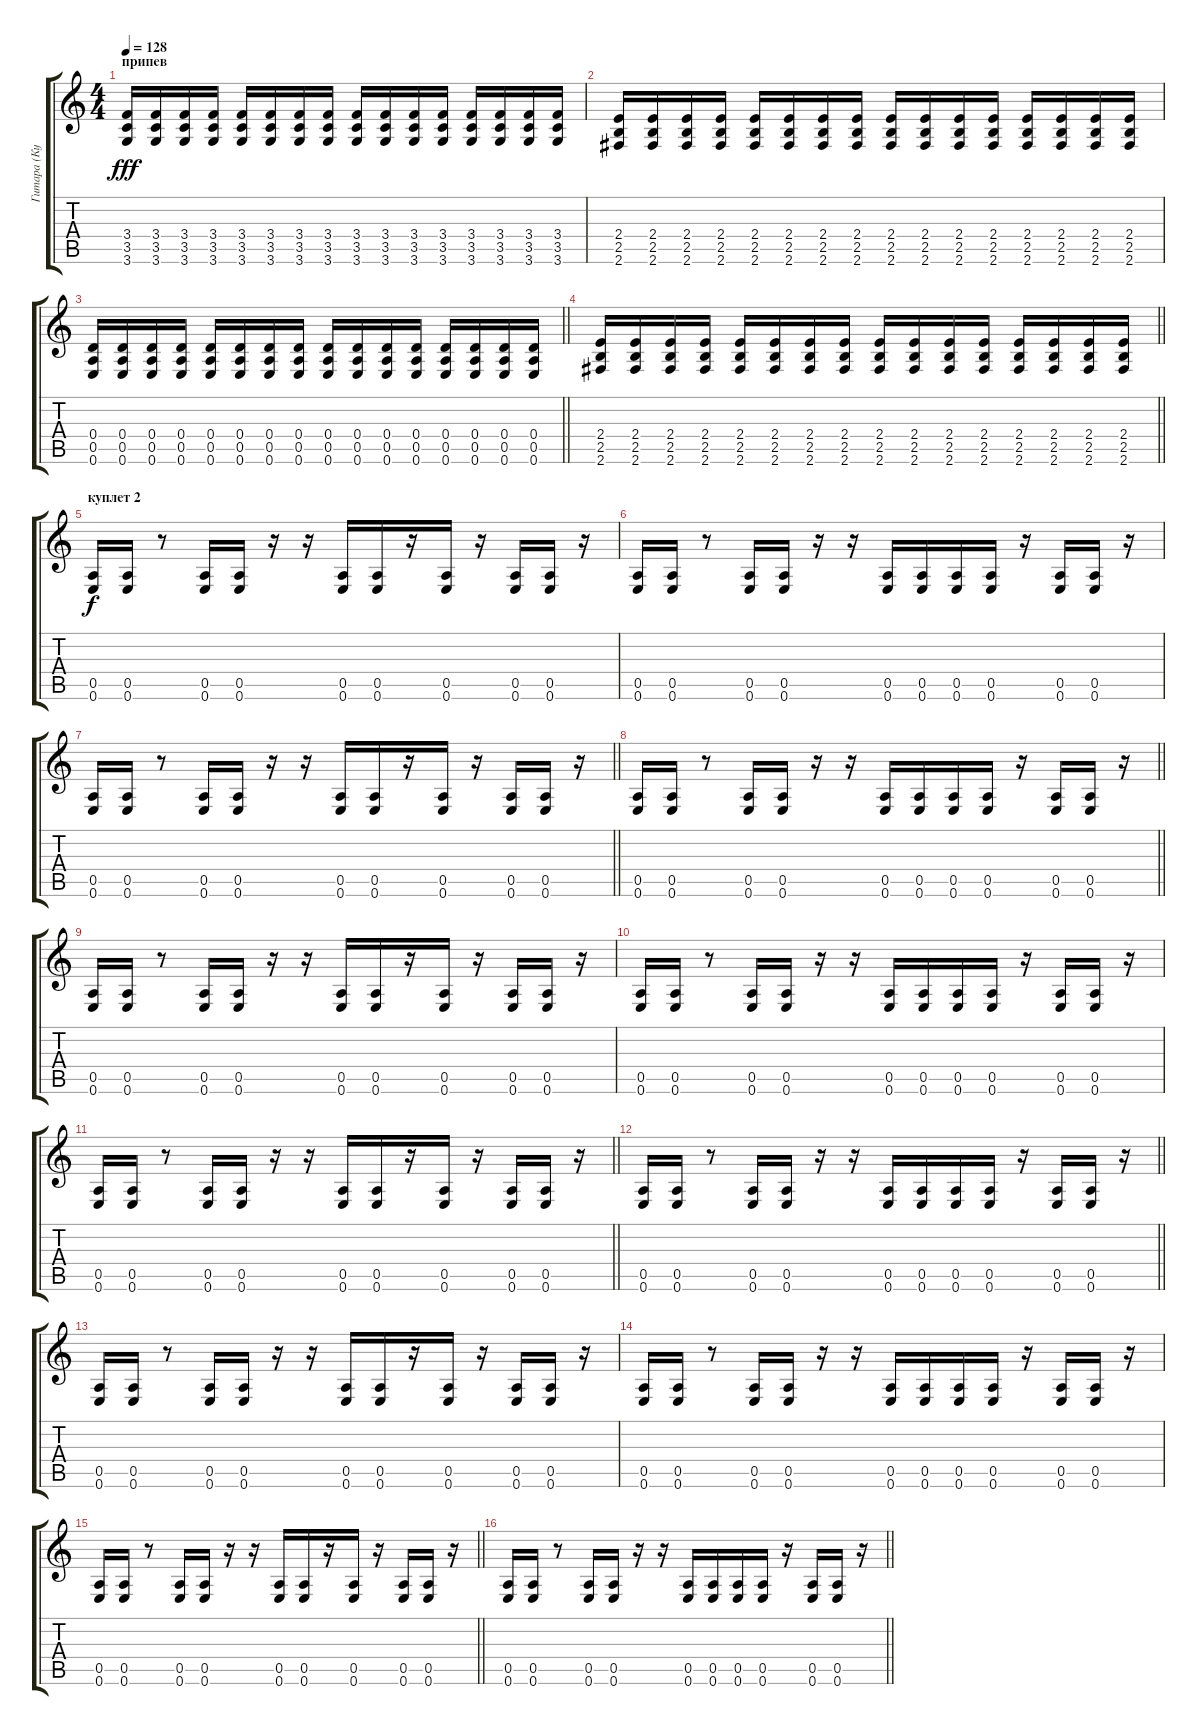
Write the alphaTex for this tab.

\track ("Гитара (Кудрявый)" "Гитара (Ку") {instrument distortionguitar}
\staff {score tabs}
\tuning (E4 B3 G3 D3 A2 E2) {hide}
\ts (4 4)
\section ("" "припев")
\tempo 128
\clef g2
\ks c
(3.4 3.5 3.6).16{dy fff} (3.4 3.5 3.6).16 (3.4 3.5 3.6).16 (3.4 3.5 3.6).16 (3.4 3.5 3.6).16 (3.4 3.5 3.6).16 (3.4 3.5 3.6).16 (3.4 3.5 3.6).16 (3.4 3.5 3.6).16 (3.4 3.5 3.6).16 (3.4 3.5 3.6).16 (3.4 3.5 3.6).16 (3.4 3.5 3.6).16 (3.4 3.5 3.6).16 (3.4 3.5 3.6).16 (3.4 3.5 3.6).16 |
(2.4 2.5 2.6).16 (2.4 2.5 2.6).16 (2.4 2.5 2.6).16 (2.4 2.5 2.6).16 (2.4 2.5 2.6).16 (2.4 2.5 2.6).16 (2.4 2.5 2.6).16 (2.4 2.5 2.6).16 (2.4 2.5 2.6).16 (2.4 2.5 2.6).16 (2.4 2.5 2.6).16 (2.4 2.5 2.6).16 (2.4 2.5 2.6).16 (2.4 2.5 2.6).16 (2.4 2.5 2.6).16 (2.4 2.5 2.6).16 |
\barLineRight lightlight
(0.4 0.5 0.6).16 (0.4 0.5 0.6).16 (0.4 0.5 0.6).16 (0.4 0.5 0.6).16 (0.4 0.5 0.6).16 (0.4 0.5 0.6).16 (0.4 0.5 0.6).16 (0.4 0.5 0.6).16 (0.4 0.5 0.6).16 (0.4 0.5 0.6).16 (0.4 0.5 0.6).16 (0.4 0.5 0.6).16 (0.4 0.5 0.6).16 (0.4 0.5 0.6).16 (0.4 0.5 0.6).16 (0.4 0.5 0.6).16 |
\barLineRight lightlight
(2.4 2.5 2.6).16 (2.4 2.5 2.6).16 (2.4 2.5 2.6).16 (2.4 2.5 2.6).16 (2.4 2.5 2.6).16 (2.4 2.5 2.6).16 (2.4 2.5 2.6).16 (2.4 2.5 2.6).16 (2.4 2.5 2.6).16 (2.4 2.5 2.6).16 (2.4 2.5 2.6).16 (2.4 2.5 2.6).16 (2.4 2.5 2.6).16 (2.4 2.5 2.6).16 (2.4 2.5 2.6).16 (2.4 2.5 2.6).16 |
\section ("" "куплет 2")
(0.5 0.6).16{dy f} (0.5 0.6).16 r.8 (0.5 0.6).16 (0.5 0.6).16 r.16 r.16 (0.5 0.6).16 (0.5 0.6).16 r.16 (0.5 0.6).16 r.16 (0.5 0.6).16 (0.5 0.6).16 r.16 |
(0.5 0.6).16 (0.5 0.6).16 r.8 (0.5 0.6).16 (0.5 0.6).16 r.16 r.16 (0.5 0.6).16 (0.5 0.6).16 (0.5 0.6).16 (0.5 0.6).16 r.16 (0.5 0.6).16 (0.5 0.6).16 r.16 |
\barLineRight lightlight
(0.5 0.6).16 (0.5 0.6).16 r.8 (0.5 0.6).16 (0.5 0.6).16 r.16 r.16 (0.5 0.6).16 (0.5 0.6).16 r.16 (0.5 0.6).16 r.16 (0.5 0.6).16 (0.5 0.6).16 r.16 |
\barLineRight lightlight
(0.5 0.6).16 (0.5 0.6).16 r.8 (0.5 0.6).16 (0.5 0.6).16 r.16 r.16 (0.5 0.6).16 (0.5 0.6).16 (0.5 0.6).16 (0.5 0.6).16 r.16 (0.5 0.6).16 (0.5 0.6).16 r.16 |
(0.5 0.6).16 (0.5 0.6).16 r.8 (0.5 0.6).16 (0.5 0.6).16 r.16 r.16 (0.5 0.6).16 (0.5 0.6).16 r.16 (0.5 0.6).16 r.16 (0.5 0.6).16 (0.5 0.6).16 r.16 |
(0.5 0.6).16 (0.5 0.6).16 r.8 (0.5 0.6).16 (0.5 0.6).16 r.16 r.16 (0.5 0.6).16 (0.5 0.6).16 (0.5 0.6).16 (0.5 0.6).16 r.16 (0.5 0.6).16 (0.5 0.6).16 r.16 |
\barLineRight lightlight
(0.5 0.6).16 (0.5 0.6).16 r.8 (0.5 0.6).16 (0.5 0.6).16 r.16 r.16 (0.5 0.6).16 (0.5 0.6).16 r.16 (0.5 0.6).16 r.16 (0.5 0.6).16 (0.5 0.6).16 r.16 |
\barLineRight lightlight
(0.5 0.6).16 (0.5 0.6).16 r.8 (0.5 0.6).16 (0.5 0.6).16 r.16 r.16 (0.5 0.6).16 (0.5 0.6).16 (0.5 0.6).16 (0.5 0.6).16 r.16 (0.5 0.6).16 (0.5 0.6).16 r.16 |
(0.5 0.6).16 (0.5 0.6).16 r.8 (0.5 0.6).16 (0.5 0.6).16 r.16 r.16 (0.5 0.6).16 (0.5 0.6).16 r.16 (0.5 0.6).16 r.16 (0.5 0.6).16 (0.5 0.6).16 r.16 |
(0.5 0.6).16 (0.5 0.6).16 r.8 (0.5 0.6).16 (0.5 0.6).16 r.16 r.16 (0.5 0.6).16 (0.5 0.6).16 (0.5 0.6).16 (0.5 0.6).16 r.16 (0.5 0.6).16 (0.5 0.6).16 r.16 |
\barLineRight lightlight
(0.5 0.6).16 (0.5 0.6).16 r.8 (0.5 0.6).16 (0.5 0.6).16 r.16 r.16 (0.5 0.6).16 (0.5 0.6).16 r.16 (0.5 0.6).16 r.16 (0.5 0.6).16 (0.5 0.6).16 r.16 |
\barLineRight lightlight
(0.5 0.6).16 (0.5 0.6).16 r.8 (0.5 0.6).16 (0.5 0.6).16 r.16 r.16 (0.5 0.6).16 (0.5 0.6).16 (0.5 0.6).16 (0.5 0.6).16 r.16 (0.5 0.6).16 (0.5 0.6).16 r.16
